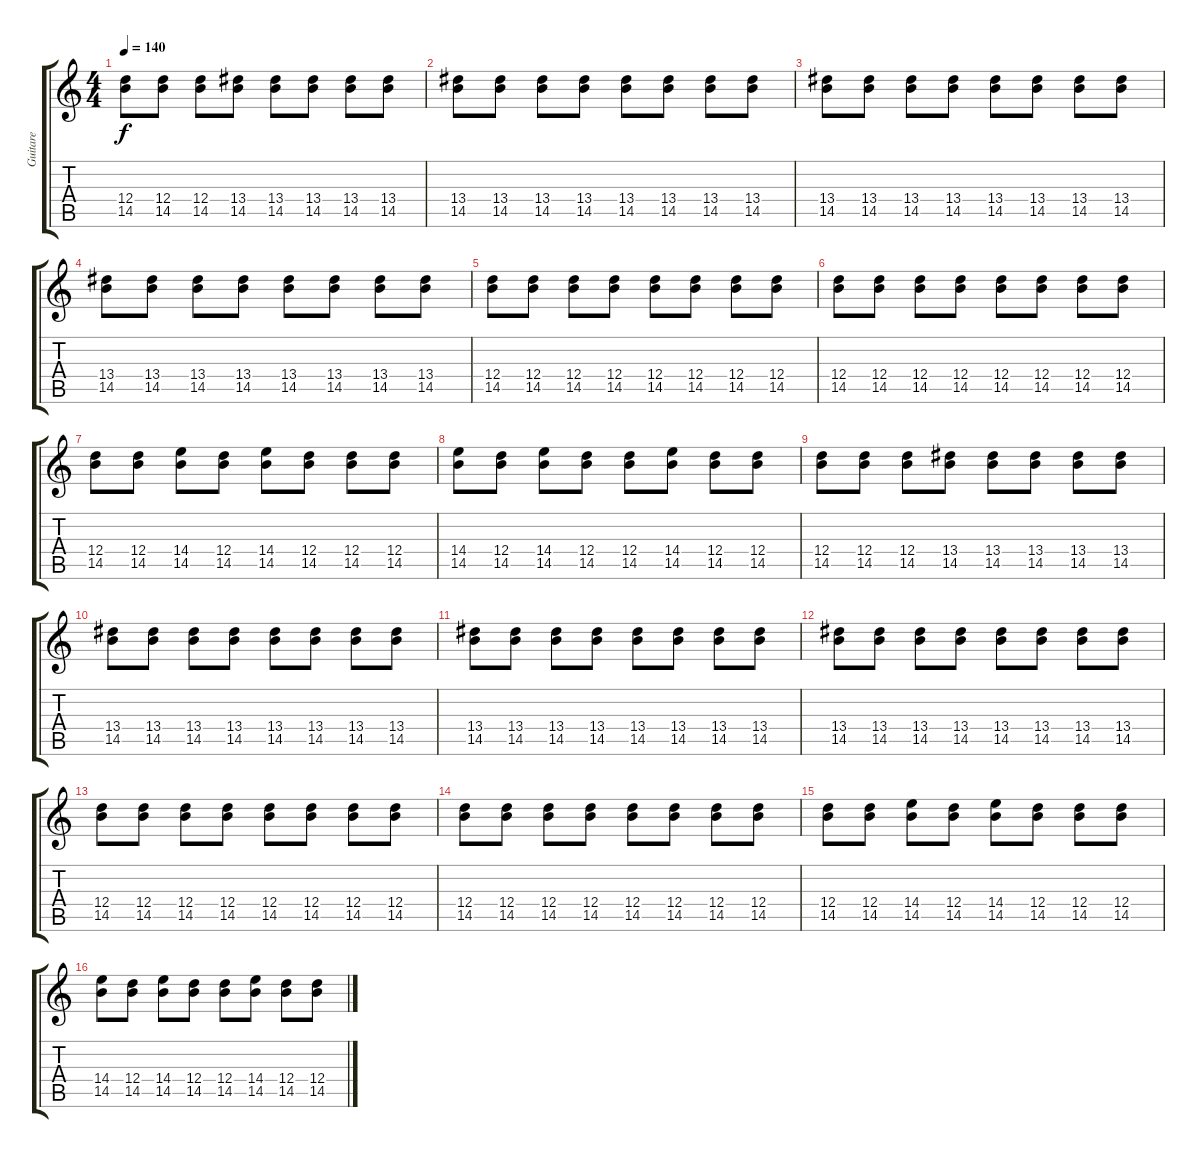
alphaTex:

\track ("Guitare" "Guitare") {instrument electricguitarjazz}
\staff {score tabs}
\tuning (E4 B3 G3 D3 A2 E2) {hide}
\ts (4 4)
\tempo 140
\clef g2
\ks c
(12.4 14.5).8{dy f} (12.4 14.5).8 (12.4 14.5).8 (13.4 14.5).8 (13.4 14.5).8 (13.4 14.5).8 (13.4 14.5).8 (13.4 14.5).8 |
(13.4 14.5).8 (13.4 14.5).8 (13.4 14.5).8 (13.4 14.5).8 (13.4 14.5).8 (13.4 14.5).8 (13.4 14.5).8 (13.4 14.5).8 |
(13.4 14.5).8 (13.4 14.5).8 (13.4 14.5).8 (13.4 14.5).8 (13.4 14.5).8 (13.4 14.5).8 (13.4 14.5).8 (13.4 14.5).8 |
(13.4 14.5).8 (13.4 14.5).8 (13.4 14.5).8 (13.4 14.5).8 (13.4 14.5).8 (13.4 14.5).8 (13.4 14.5).8 (13.4 14.5).8 |
(12.4 14.5).8 (12.4 14.5).8 (12.4 14.5).8 (12.4 14.5).8 (12.4 14.5).8 (12.4 14.5).8 (12.4 14.5).8 (12.4 14.5).8 |
(12.4 14.5).8 (12.4 14.5).8 (12.4 14.5).8 (12.4 14.5).8 (12.4 14.5).8 (12.4 14.5).8 (12.4 14.5).8 (12.4 14.5).8 |
(12.4 14.5).8 (12.4 14.5).8 (14.4 14.5).8 (12.4 14.5).8 (14.4 14.5).8 (12.4 14.5).8 (12.4 14.5).8 (12.4 14.5).8 |
(14.4 14.5).8 (12.4 14.5).8 (14.4 14.5).8 (12.4 14.5).8 (12.4 14.5).8 (14.4 14.5).8 (12.4 14.5).8 (12.4 14.5).8 |
(12.4 14.5).8 (12.4 14.5).8 (12.4 14.5).8 (13.4 14.5).8 (13.4 14.5).8 (13.4 14.5).8 (13.4 14.5).8 (13.4 14.5).8 |
(13.4 14.5).8 (13.4 14.5).8 (13.4 14.5).8 (13.4 14.5).8 (13.4 14.5).8 (13.4 14.5).8 (13.4 14.5).8 (13.4 14.5).8 |
(13.4 14.5).8 (13.4 14.5).8 (13.4 14.5).8 (13.4 14.5).8 (13.4 14.5).8 (13.4 14.5).8 (13.4 14.5).8 (13.4 14.5).8 |
(13.4 14.5).8 (13.4 14.5).8 (13.4 14.5).8 (13.4 14.5).8 (13.4 14.5).8 (13.4 14.5).8 (13.4 14.5).8 (13.4 14.5).8 |
(12.4 14.5).8 (12.4 14.5).8 (12.4 14.5).8 (12.4 14.5).8 (12.4 14.5).8 (12.4 14.5).8 (12.4 14.5).8 (12.4 14.5).8 |
(12.4 14.5).8 (12.4 14.5).8 (12.4 14.5).8 (12.4 14.5).8 (12.4 14.5).8 (12.4 14.5).8 (12.4 14.5).8 (12.4 14.5).8 |
(12.4 14.5).8 (12.4 14.5).8 (14.4 14.5).8 (12.4 14.5).8 (14.4 14.5).8 (12.4 14.5).8 (12.4 14.5).8 (12.4 14.5).8 |
(14.4 14.5).8 (12.4 14.5).8 (14.4 14.5).8 (12.4 14.5).8 (12.4 14.5).8 (14.4 14.5).8 (12.4 14.5).8 (12.4 14.5).8
